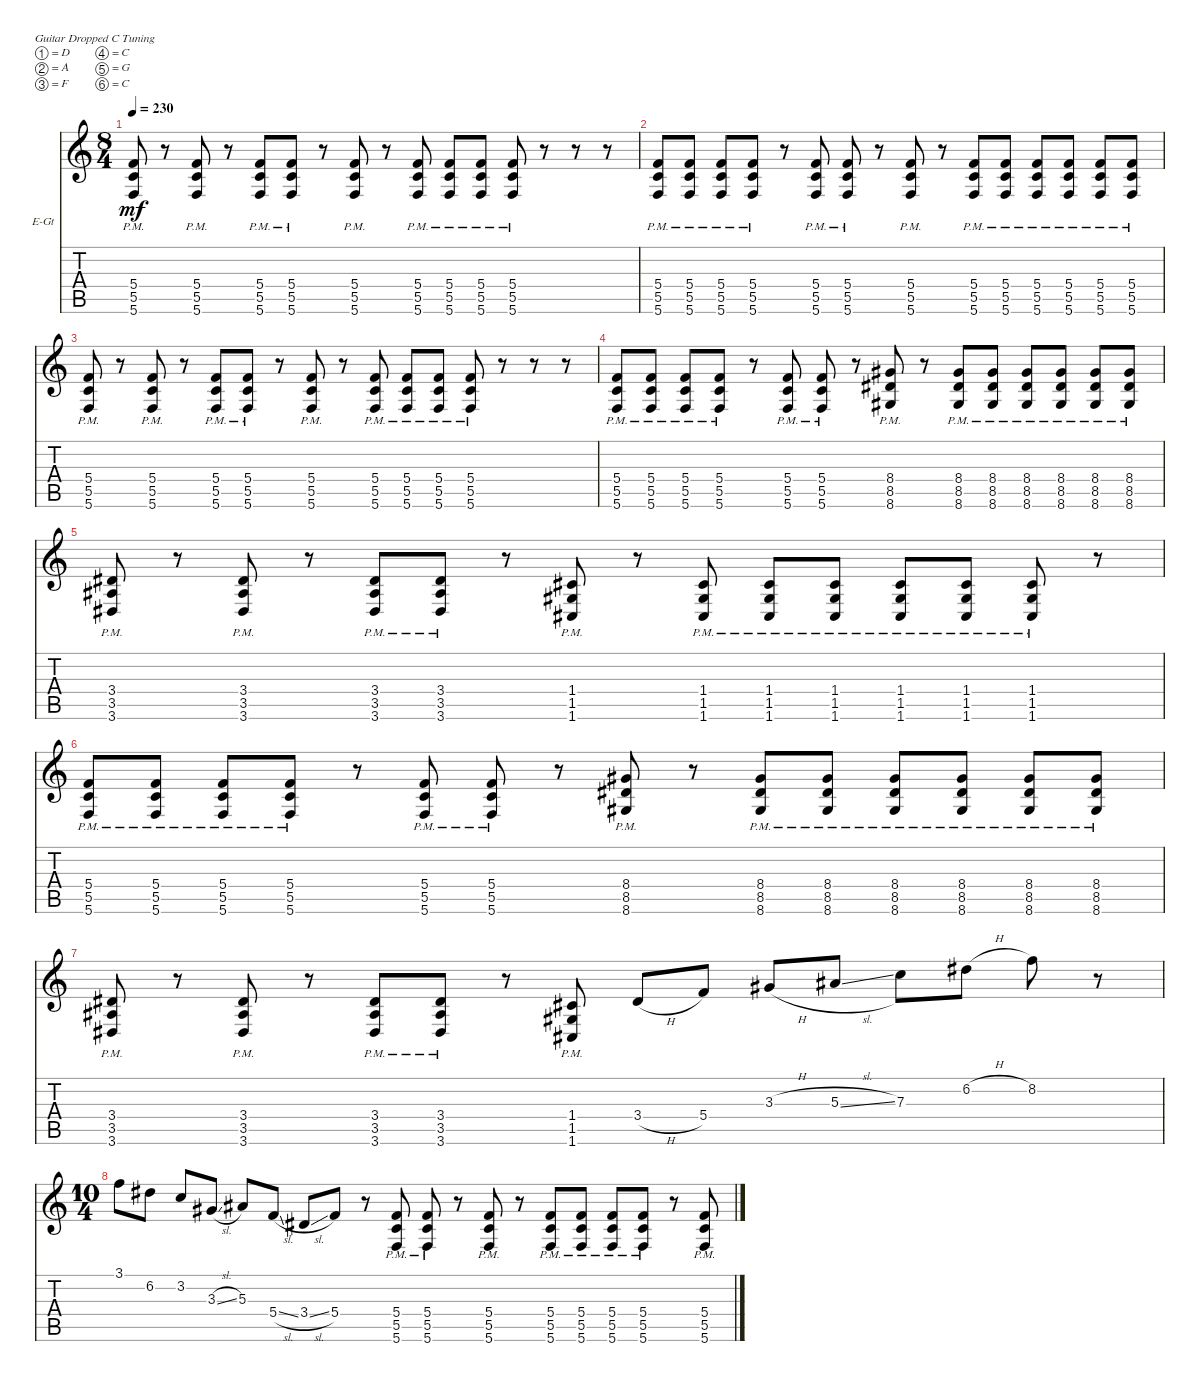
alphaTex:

\defaultSystemsLayout 4
\bracketExtendMode nobrackets
\firstSystemTrackNameOrientation horizontal
\otherSystemsTrackNameOrientation horizontal
\track ("Rhythm Guitar" "E-Gt") {instrument distortionguitar}
\staff {score tabs}
\tuning (D4 A3 F3 C3 G2 C2)
\ts (8 4)
\tempo 230
\clef g2
\ks c
(5.6{pm} 5.5{pm} 5.4{pm}).8{dy mf} r.8 (5.5{pm} 5.6{pm} 5.4{pm}).8 r.8 (5.6{pm} 5.5{pm} 5.4{pm}).8 (5.6{pm} 5.4{pm} 5.5{pm}).8 r.8 (5.5{pm} 5.6{pm} 5.4{pm}).8 r.8 (5.6{pm} 5.5{pm} 5.4{pm}).8 (5.6{pm} 5.4{pm} 5.5{pm}).8 (5.6{pm} 5.5{pm} 5.4{pm}).8 (5.6{pm} 5.4{pm} 5.5{pm}).8 r.8 r.8 r.8 |
(5.6{pm} 5.5{pm} 5.4{pm}).8 (5.6{pm} 5.4{pm} 5.5{pm}).8 (5.6{pm} 5.5{pm} 5.4{pm}).8 (5.6{pm} 5.4{pm} 5.5{pm}).8 r.8 (5.6{pm} 5.5{pm} 5.4{pm}).8 (5.6{pm} 5.4{pm} 5.5{pm}).8 r.8 (5.6{pm} 5.5{pm} 5.4{pm}).8 r.8 (5.6{pm} 5.5{pm} 5.4{pm}).8 (5.6{pm} 5.4{pm} 5.5{pm}).8 (5.6{pm} 5.5{pm} 5.4{pm}).8 (5.6{pm} 5.4{pm} 5.5{pm}).8 (5.6{pm} 5.5{pm} 5.4{pm}).8 (5.6{pm} 5.4{pm} 5.5{pm}).8 |
(5.6{pm} 5.5{pm} 5.4{pm}).8 r.8 (5.5{pm} 5.6{pm} 5.4{pm}).8 r.8 (5.6{pm} 5.5{pm} 5.4{pm}).8 (5.6{pm} 5.4{pm} 5.5{pm}).8 r.8 (5.5{pm} 5.6{pm} 5.4{pm}).8 r.8 (5.6{pm} 5.5{pm} 5.4{pm}).8 (5.6{pm} 5.4{pm} 5.5{pm}).8 (5.6{pm} 5.5{pm} 5.4{pm}).8 (5.6{pm} 5.4{pm} 5.5{pm}).8 r.8 r.8 r.8 |
(5.6{pm} 5.5{pm} 5.4{pm}).8 (5.6{pm} 5.4{pm} 5.5{pm}).8 (5.6{pm} 5.5{pm} 5.4{pm}).8 (5.6{pm} 5.4{pm} 5.5{pm}).8 r.8 (5.6{pm} 5.5{pm} 5.4{pm}).8 (5.6{pm} 5.4{pm} 5.5{pm}).8 r.8 (8.6{pm} 8.5{pm} 8.4{pm}).8 r.8 (8.6{pm} 8.5{pm} 8.4{pm}).8 (8.6{pm} 8.4{pm} 8.5{pm}).8 (8.6{pm} 8.5{pm} 8.4{pm}).8 (8.6{pm} 8.4{pm} 8.5{pm}).8 (8.6{pm} 8.5{pm} 8.4{pm}).8 (8.6{pm} 8.4{pm} 8.5{pm}).8 |
(3.6{pm} 3.5{pm} 3.4{pm}).8 r.8 (3.5{pm} 3.6{pm} 3.4{pm}).8 r.8 (3.6{pm} 3.5{pm} 3.4{pm}).8 (3.6{pm} 3.4{pm} 3.5{pm}).8 r.8 (1.5{pm} 1.6{pm} 1.4{pm}).8 r.8 (1.6{pm} 1.5{pm} 1.4{pm}).8 (1.6{pm} 1.4{pm} 1.5{pm}).8 (1.6{pm} 1.5{pm} 1.4{pm}).8 (1.6{pm} 1.4{pm} 1.5{pm}).8 (1.6{pm} 1.5{pm} 1.4{pm}).8 (1.6{pm} 1.4{pm} 1.5{pm}).8 r.8 |
(5.6{pm} 5.5{pm} 5.4{pm}).8 (5.6{pm} 5.4{pm} 5.5{pm}).8 (5.6{pm} 5.5{pm} 5.4{pm}).8 (5.6{pm} 5.4{pm} 5.5{pm}).8 r.8 (5.6{pm} 5.5{pm} 5.4{pm}).8 (5.6{pm} 5.4{pm} 5.5{pm}).8 r.8 (8.6{pm} 8.5{pm} 8.4{pm}).8 r.8 (8.6{pm} 8.5{pm} 8.4{pm}).8 (8.6{pm} 8.4{pm} 8.5{pm}).8 (8.6{pm} 8.5{pm} 8.4{pm}).8 (8.6{pm} 8.4{pm} 8.5{pm}).8 (8.6{pm} 8.5{pm} 8.4{pm}).8 (8.6{pm} 8.4{pm} 8.5{pm}).8 |
(3.6{pm} 3.5{pm} 3.4{pm}).8 r.8 (3.5{pm} 3.6{pm} 3.4{pm}).8 r.8 (3.6{pm} 3.5{pm} 3.4{pm}).8 (3.6{pm} 3.4{pm} 3.5{pm}).8 r.8 (1.5{pm} 1.6{pm} 1.4{pm}).8 3.4{h}.8 5.4.8 3.3{h}.8 5.3{sl}.8 7.3.8 6.2{h}.8 8.2.8 r.8 |
\ts (10 4)
3.1.8 6.2.8 3.2.8 3.3{sl}.8 5.3.8 5.4{sl}.8 3.4{sl}.8 5.4.8 r.8 (5.6{pm} 5.5{pm} 5.4{pm}).8 (5.6{pm} 5.4{pm} 5.5{pm}).8 r.8 (5.6{pm} 5.4{pm} 5.5{pm}).8 r.8 (5.6{pm} 5.5{pm} 5.4{pm}).8 (5.6{pm} 5.4{pm} 5.5{pm}).8 (5.6{pm} 5.5{pm} 5.4{pm}).8 (5.6{pm} 5.4{pm} 5.5{pm}).8 r.8 (5.5{pm} 5.6{pm} 5.4{pm}).8
